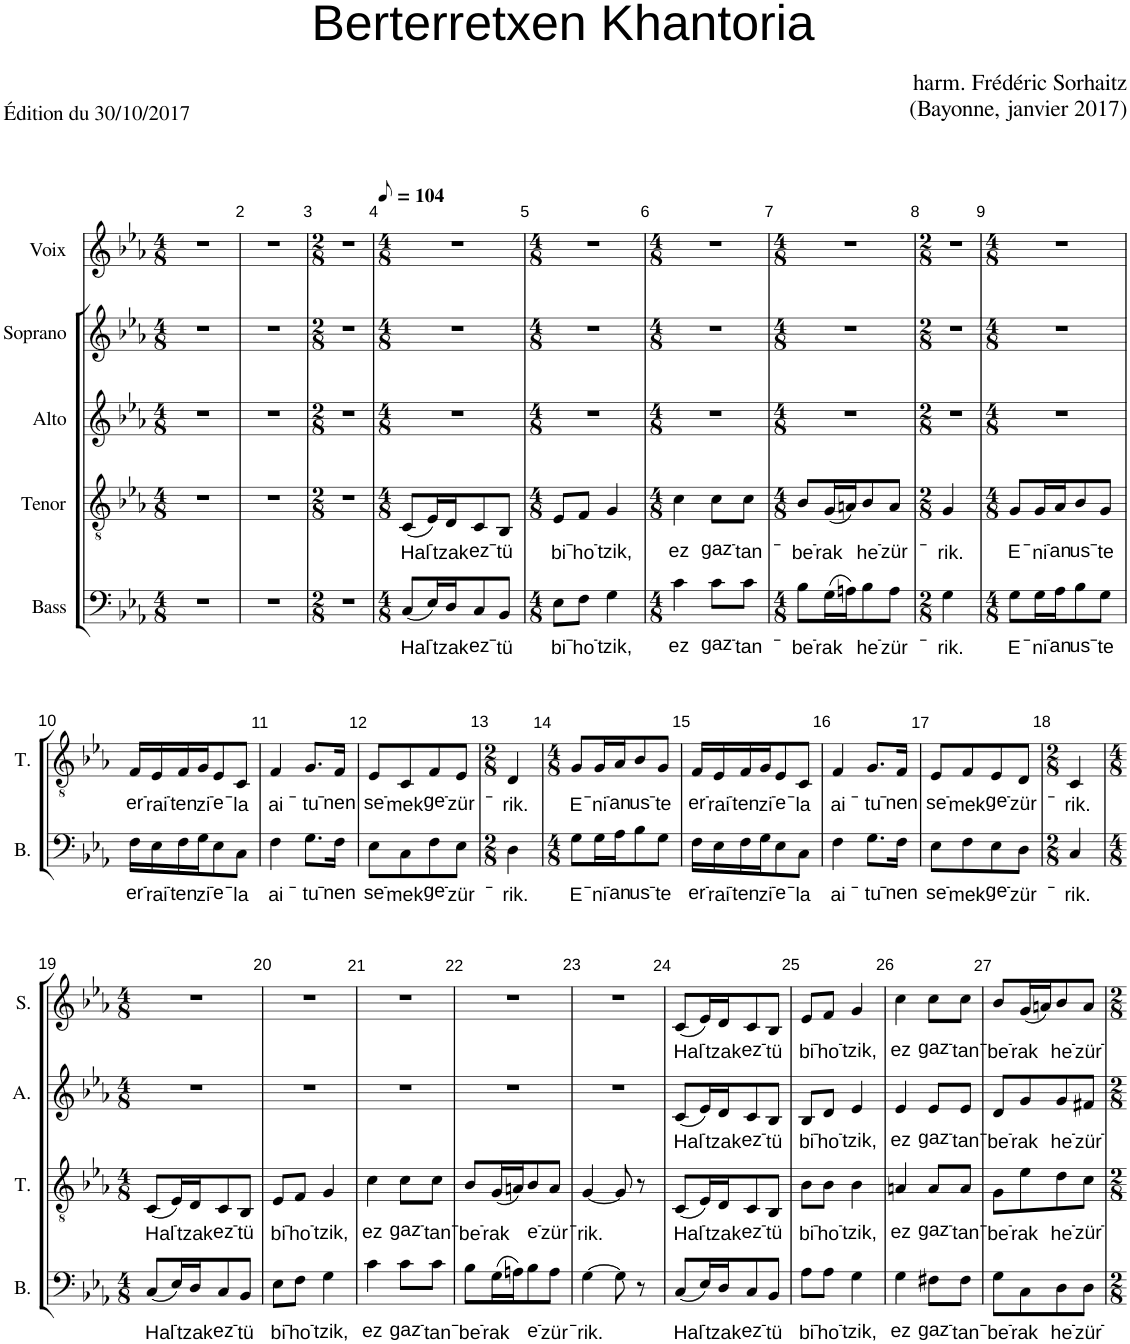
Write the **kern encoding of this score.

**kern	**text	**kern	**text	**kern	**text	**kern	**text	**kern
*part5	*part5	*part4	*part4	*part3	*part3	*part2	*part2	*part1
*staff5	*staff5	*staff4	*staff4	*staff3	*staff3	*staff2	*staff2	*staff1
*I"Bass	*	*I"Tenor	*	*I"Alto	*	*I"Soprano	*	*I"Voix
*I'B.	*	*I'T.	*	*I'A.	*	*I'S.	*	*I'Vx.
*clefF4	*	*clefGv2	*	*clefG2	*	*clefG2	*	*clefG2
*k[b-e-a-]	*	*k[b-e-a-]	*	*k[b-e-a-]	*	*k[b-e-a-]	*	*k[b-e-a-]
*M4/8	*	*M4/8	*	*M4/8	*	*M4/8	*	*M4/8
=1	=1	=1	=1	=1	=1	=1	=1	=1
2r	.	2r	.	2r	.	2r	.	2r
=2	=2	=2	=2	=2	=2	=2	=2	=2
2r	.	2r	.	2r	.	2r	.	2r
=3	=3	=3	=3	=3	=3	=3	=3	=3
*M2/8	*	*M2/8	*	*M2/8	*	*M2/8	*	*M2/8
4r	.	4r	.	4r	.	4r	.	4r
=4	=4	=4	=4	=4	=4	=4	=4	=4
*M4/8	*	*M4/8	*	*M4/8	*	*M4/8	*	*M4/8
*	*	*	*	*	*	*	*	*MM52
!	!LO:LY:b	!	!LO:LY:b	!	!	!	!	!
(8C/L	Hal-	(8C/L	Hal-	2r	.	2r	.	2r
16E-/L)	.	16E-/L)	.	.	.	.	.	.
!	!LO:LY:b	!	!LO:LY:b	!	!	!	!	!
16D/J	-tzak	16D/J	-tzak	.	.	.	.	.
!	!LO:LY:b	!	!LO:LY:b	!	!	!	!	!
8C/	ez-	8C/	ez-	.	.	.	.	.
!	!LO:LY:b	!	!LO:LY:b	!	!	!	!	!
8BB-/J	-tü	8BB-/J	-tü	.	.	.	.	.
=5	=5	=5	=5	=5	=5	=5	=5	=5
*M4/8	*	*M4/8	*	*M4/8	*	*M4/8	*	*M4/8
!	!LO:LY:b	!	!LO:LY:b	!	!	!	!	!
8E-\L	bi-	8E-/L	bi-	2r	.	2r	.	2r
!	!LO:LY:b	!	!LO:LY:b	!	!	!	!	!
8F\J	-ho-	8F/J	-ho-	.	.	.	.	.
!	!LO:LY:b	!	!LO:LY:b	!	!	!	!	!
4G\	-tzik,	4G/	-tzik,	.	.	.	.	.
=6	=6	=6	=6	=6	=6	=6	=6	=6
*M4/8	*	*M4/8	*	*M4/8	*	*M4/8	*	*M4/8
!	!LO:LY:b	!	!LO:LY:b	!	!	!	!	!
4c\	ez	4c\	ez	2r	.	2r	.	2r
!	!LO:LY:b	!	!LO:LY:b	!	!	!	!	!
8c\L	gaz-	8c\L	gaz-	.	.	.	.	.
!	!LO:LY:b	!	!LO:LY:b	!	!	!	!	!
8c\J	-tan-	8c\J	-tan-	.	.	.	.	.
=7	=7	=7	=7	=7	=7	=7	=7	=7
*M4/8	*	*M4/8	*	*M4/8	*	*M4/8	*	*M4/8
!	!LO:LY:b	!	!LO:LY:b	!	!	!	!	!
8B-\L	-be-	8B-/L	-be-	2r	.	2r	.	2r
!	!LO:LY:b	!	!LO:LY:b	!	!	!	!	!
(16G\L	-rak	(16G/L	-rak	.	.	.	.	.
16An\J)	.	16An/J)	.	.	.	.	.	.
!	!LO:LY:b	!	!LO:LY:b	!	!	!	!	!
8B-\	he-	8B-/	he-	.	.	.	.	.
!	!LO:LY:b	!	!LO:LY:b	!	!	!	!	!
8A\J	-zür-	8A/J	-zür-	.	.	.	.	.
=8	=8	=8	=8	=8	=8	=8	=8	=8
*M2/8	*	*M2/8	*	*M2/8	*	*M2/8	*	*M2/8
!	!LO:LY:b	!	!LO:LY:b	!	!	!	!	!
4G\	-rik.	4G/	-rik.	4r	.	4r	.	4r
=9	=9	=9	=9	=9	=9	=9	=9	=9
*M4/8	*	*M4/8	*	*M4/8	*	*M4/8	*	*M4/8
!	!LO:LY:b	!	!LO:LY:b	!	!	!	!	!
8G\L	E-	8G/L	E-	2r	.	2r	.	2r
!	!LO:LY:b	!	!LO:LY:b	!	!	!	!	!
16G\L	-ni-	16G/L	-ni-	.	.	.	.	.
!	!LO:LY:b	!	!LO:LY:b	!	!	!	!	!
16A-\J	-an	16A-/J	-an	.	.	.	.	.
!	!LO:LY:b	!	!LO:LY:b	!	!	!	!	!
8B-\	us-	8B-/	us-	.	.	.	.	.
!	!LO:LY:b	!	!LO:LY:b	!	!	!	!	!
8G\J	-te	8G/J	-te	.	.	.	.	.
!!LO:LB:g=z
=10	=10	=10	=10	=10	=10	=10	=10	=10
!	!LO:LY:b	!	!LO:LY:b	!	!	!	!	!
16F\LL	er-	16F/LL	er-	2r	.	2r	.	2r
!	!LO:LY:b	!	!LO:LY:b	!	!	!	!	!
16E-\	-rai-	16E-/	-rai-	.	.	.	.	.
!	!LO:LY:b	!	!LO:LY:b	!	!	!	!	!
16F\	-ten	16F/	-ten	.	.	.	.	.
!	!LO:LY:b	!	!LO:LY:b	!	!	!	!	!
16G\J	zi-	16G/J	zi-	.	.	.	.	.
!	!LO:LY:b	!	!LO:LY:b	!	!	!	!	!
8E-\	-e-	8E-/	-e-	.	.	.	.	.
!	!LO:LY:b	!	!LO:LY:b	!	!	!	!	!
8C\J	-la	8C/J	-la	.	.	.	.	.
=11	=11	=11	=11	=11	=11	=11	=11	=11
!	!LO:LY:b	!	!LO:LY:b	!	!	!	!	!
4F\	ai-	4F/	ai-	2r	.	2r	.	2r
!	!LO:LY:b	!	!LO:LY:b	!	!	!	!	!
8.G\L	-tu-	8.G/L	-tu-	.	.	.	.	.
!	!LO:LY:b	!	!LO:LY:b	!	!	!	!	!
16F\Jk	-nen	16F/Jk	-nen	.	.	.	.	.
=12	=12	=12	=12	=12	=12	=12	=12	=12
!	!LO:LY:b	!	!LO:LY:b	!	!	!	!	!
8E-\L	se-	8E-/L	se-	2r	.	2r	.	2r
!	!LO:LY:b	!	!LO:LY:b	!	!	!	!	!
8C\	-mek	8C/	-mek	.	.	.	.	.
!	!LO:LY:b	!	!LO:LY:b	!	!	!	!	!
8F\	ge-	8F/	ge-	.	.	.	.	.
!	!LO:LY:b	!	!LO:LY:b	!	!	!	!	!
8E-\J	-zür-	8E-/J	-zür-	.	.	.	.	.
=13	=13	=13	=13	=13	=13	=13	=13	=13
*M2/8	*	*M2/8	*	*M2/8	*	*M2/8	*	*M2/8
!	!LO:LY:b	!	!LO:LY:b	!	!	!	!	!
4D\	-rik.	4D/	-rik.	4r	.	4r	.	4r
=14	=14	=14	=14	=14	=14	=14	=14	=14
*M4/8	*	*M4/8	*	*M4/8	*	*M4/8	*	*M4/8
!	!LO:LY:b	!	!LO:LY:b	!	!	!	!	!
8G\L	E-	8G/L	E-	2r	.	2r	.	2r
!	!LO:LY:b	!	!LO:LY:b	!	!	!	!	!
16G\L	-ni-	16G/L	-ni-	.	.	.	.	.
!	!LO:LY:b	!	!LO:LY:b	!	!	!	!	!
16A-\J	-an	16A-/J	-an	.	.	.	.	.
!	!LO:LY:b	!	!LO:LY:b	!	!	!	!	!
8B-\	us-	8B-/	us-	.	.	.	.	.
!	!LO:LY:b	!	!LO:LY:b	!	!	!	!	!
8G\J	-te	8G/J	-te	.	.	.	.	.
=15	=15	=15	=15	=15	=15	=15	=15	=15
!	!LO:LY:b	!	!LO:LY:b	!	!	!	!	!
16F\LL	er-	16F/LL	er-	2r	.	2r	.	2r
!	!LO:LY:b	!	!LO:LY:b	!	!	!	!	!
16E-\	-rai-	16E-/	-rai-	.	.	.	.	.
!	!LO:LY:b	!	!LO:LY:b	!	!	!	!	!
16F\	-ten	16F/	-ten	.	.	.	.	.
!	!LO:LY:b	!	!LO:LY:b	!	!	!	!	!
16G\J	zi-	16G/J	zi-	.	.	.	.	.
!	!LO:LY:b	!	!LO:LY:b	!	!	!	!	!
8E-\	-e-	8E-/	-e-	.	.	.	.	.
!	!LO:LY:b	!	!LO:LY:b	!	!	!	!	!
8C\J	-la	8C/J	-la	.	.	.	.	.
=16	=16	=16	=16	=16	=16	=16	=16	=16
!	!LO:LY:b	!	!LO:LY:b	!	!	!	!	!
4F\	ai-	4F/	ai-	2r	.	2r	.	2r
!	!LO:LY:b	!	!LO:LY:b	!	!	!	!	!
8.G\L	-tu-	8.G/L	-tu-	.	.	.	.	.
!	!LO:LY:b	!	!LO:LY:b	!	!	!	!	!
16F\Jk	-nen	16F/Jk	-nen	.	.	.	.	.
=17	=17	=17	=17	=17	=17	=17	=17	=17
!	!LO:LY:b	!	!LO:LY:b	!	!	!	!	!
8E-\L	se-	8E-/L	se-	2r	.	2r	.	2r
!	!LO:LY:b	!	!LO:LY:b	!	!	!	!	!
8F\	-mek	8F/	-mek	.	.	.	.	.
!	!LO:LY:b	!	!LO:LY:b	!	!	!	!	!
8E-\	ge-	8E-/	ge-	.	.	.	.	.
!	!LO:LY:b	!	!LO:LY:b	!	!	!	!	!
8D\J	-zür-	8D/J	-zür-	.	.	.	.	.
=18	=18	=18	=18	=18	=18	=18	=18	=18
*M2/8	*	*M2/8	*	*M2/8	*	*M2/8	*	*M2/8
!	!LO:LY:b	!	!LO:LY:b	!	!	!	!	!
4C/	-rik.	4C/	-rik.	4r	.	4r	.	4r
!!LO:LB:g=z
=19	=19	=19	=19	=19	=19	=19	=19	=19
*M4/8	*	*M4/8	*	*M4/8	*	*M4/8	*	*M4/8
!	!LO:LY:b	!	!LO:LY:b	!	!	!	!	!
(8C/L	Hal-	(8C/L	Hal-	2r	.	2r	.	2r
16E-/L)	.	16E-/L)	.	.	.	.	.	.
!	!LO:LY:b	!	!LO:LY:b	!	!	!	!	!
16D/J	-tzak	16D/J	-tzak	.	.	.	.	.
!	!LO:LY:b	!	!LO:LY:b	!	!	!	!	!
8C/	ez-	8C/	ez-	.	.	.	.	.
!	!LO:LY:b	!	!LO:LY:b	!	!	!	!	!
8BB-/J	-tü	8BB-/J	-tü	.	.	.	.	.
=20	=20	=20	=20	=20	=20	=20	=20	=20
!	!LO:LY:b	!	!LO:LY:b	!	!	!	!	!
8E-\L	bi-	8E-/L	bi-	2r	.	2r	.	2r
!	!LO:LY:b	!	!LO:LY:b	!	!	!	!	!
8F\J	-ho-	8F/J	-ho-	.	.	.	.	.
!	!LO:LY:b	!	!LO:LY:b	!	!	!	!	!
4G\	-tzik,	4G/	-tzik,	.	.	.	.	.
=21	=21	=21	=21	=21	=21	=21	=21	=21
!	!LO:LY:b	!	!LO:LY:b	!	!	!	!	!
4c\	ez	4c\	ez	2r	.	2r	.	2r
!	!LO:LY:b	!	!LO:LY:b	!	!	!	!	!
8c\L	gaz-	8c\L	gaz-	.	.	.	.	.
!	!LO:LY:b	!	!LO:LY:b	!	!	!	!	!
8c\J	-tan-	8c\J	-tan-	.	.	.	.	.
=22	=22	=22	=22	=22	=22	=22	=22	=22
!	!LO:LY:b	!	!LO:LY:b	!	!	!	!	!
8B-\L	-be-	8B-/L	-be-	2r	.	2r	.	2r
!	!LO:LY:b	!	!LO:LY:b	!	!	!	!	!
(16G\L	-rak	(16G/L	-rak	.	.	.	.	.
16An\J)	.	16An/J)	.	.	.	.	.	.
!	!LO:LY:b	!	!LO:LY:b	!	!	!	!	!
8B-\	e-	8B-/	e-	.	.	.	.	.
!	!LO:LY:b	!	!LO:LY:b	!	!	!	!	!
8A\J	-zür-	8A/J	-zür-	.	.	.	.	.
=23	=23	=23	=23	=23	=23	=23	=23	=23
!	!LO:LY:b	!	!LO:LY:b	!	!	!	!	!
[4G\	-rik.	[4G/	-rik.	2r	.	2r	.	2r
8G\]	.	8G/]	.	.	.	.	.	.
8r	.	8r	.	.	.	.	.	.
=24||	=24||	=24||	=24||	=24||	=24||	=24||	=24||	=24||
!	!LO:LY:b	!	!LO:LY:b	!	!LO:LY:b	!	!LO:LY:b	!
(8C/L	Hal-	(8C/L	Hal-	(8c/L	Hal-	(8c/L	Hal-	2r
16E-/L)	.	16E-/L)	.	16e-/L)	.	16e-/L)	.	.
!	!LO:LY:b	!	!LO:LY:b	!	!LO:LY:b	!	!LO:LY:b	!
16D/J	-tzak	16D/J	-tzak	16d/J	-tzak	16d/J	-tzak	.
!	!LO:LY:b	!	!LO:LY:b	!	!LO:LY:b	!	!LO:LY:b	!
8C/	ez-	8C/	ez-	8c/	ez-	8c/	ez-	.
!	!LO:LY:b	!	!LO:LY:b	!	!LO:LY:b	!	!LO:LY:b	!
8BB-/J	-tü	8BB-/J	-tü	8B-/J	-tü	8B-/J	-tü	.
=25	=25	=25	=25	=25	=25	=25	=25	=25
!	!LO:LY:b	!	!LO:LY:b	!	!LO:LY:b	!	!LO:LY:b	!
8A-\L	bi-	8B-\L	bi-	8B-/L	bi-	8e-/L	bi-	2r
!	!LO:LY:b	!	!LO:LY:b	!	!LO:LY:b	!	!LO:LY:b	!
8A-\J	-ho-	8B-\J	-ho-	8d/J	-ho-	8f/J	-ho-	.
!	!LO:LY:b	!	!LO:LY:b	!	!LO:LY:b	!	!LO:LY:b	!
4G\	-tzik,	4B-\	-tzik,	4e-/	-tzik,	4g/	-tzik,	.
=26	=26	=26	=26	=26	=26	=26	=26	=26
!	!LO:LY:b	!	!LO:LY:b	!	!LO:LY:b	!	!LO:LY:b	!
4G\	ez	4An/	ez	4e-/	ez	4cc\	ez	2r
!	!LO:LY:b	!	!LO:LY:b	!	!LO:LY:b	!	!LO:LY:b	!
8F#X\L	gaz-	8A/L	gaz-	8e-/L	gaz-	8cc\L	gaz-	.
!	!LO:LY:b	!	!LO:LY:b	!	!LO:LY:b	!	!LO:LY:b	!
8F#\J	-tan-	8A/J	-tan-	8e-/J	-tan-	8cc\J	-tan-	.
=27	=27	=27	=27	=27	=27	=27	=27	=27
!	!LO:LY:b	!	!LO:LY:b	!	!LO:LY:b	!	!LO:LY:b	!
8G\L	-be-	8G\L	-be-	8d/L	-be-	8b-/L	-be-	2r
!	!LO:LY:b	!	!LO:LY:b	!	!LO:LY:b	!	!LO:LY:b	!
8C\	-rak	8e-\	-rak	8g/	-rak	(16g/L	-rak	.
.	.	.	.	.	.	16an/J)	.	.
!	!LO:LY:b	!	!LO:LY:b	!	!LO:LY:b	!	!LO:LY:b	!
8D\	he-	8d\	he-	8g/	he-	8b-/	he-	.
!	!LO:LY:b	!	!LO:LY:b	!	!LO:LY:b	!	!LO:LY:b	!
8D\J	-zür-	8c\J	-zür-	8f#X/J	-zür-	8a/J	-zür-	.
=	=	=	=	=	=	=	=	=
*-	*-	*-	*-	*-	*-	*-	*-	*-
